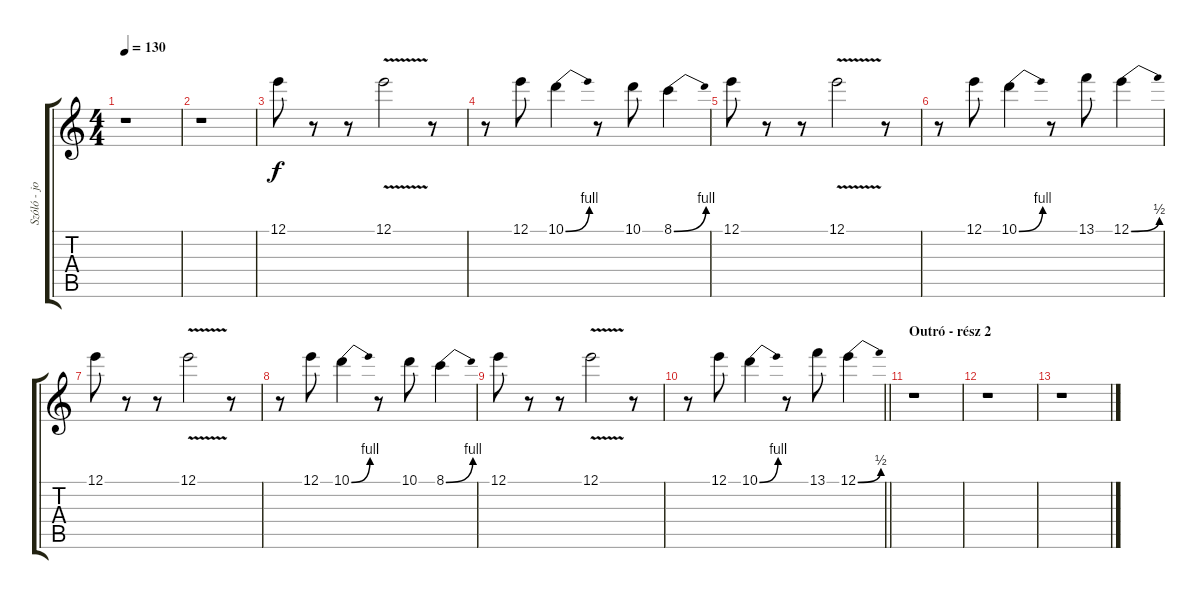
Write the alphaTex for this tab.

\track ("Szóló - jobb" "Szóló - jo") {instrument distortionguitar}
\staff {score tabs}
\tuning (E4 B3 G3 D3 A2 E2) {hide}
\ts (4 4)
\tempo 130
\clef g2
\ks c
r.1{dy f} |
r.1 |
12.1.8 r.8 r.8 12.1{v}.2 r.8 |
r.8 12.1.8 10.1{be (bend 0 0 60 4)}.4 r.8 10.1.8 8.1{be (bend 0 0 60 4)}.4 |
12.1.8 r.8 r.8 12.1{v}.2 r.8 |
r.8 12.1.8 10.1{be (bend 0 0 60 4)}.4 r.8 13.1.8 12.1{be (bend 0 0 60 2)}.4 |
12.1.8 r.8 r.8 12.1{v}.2 r.8 |
r.8 12.1.8 10.1{be (bend 0 0 60 4)}.4 r.8 10.1.8 8.1{be (bend 0 0 60 4)}.4 |
12.1.8 r.8 r.8 12.1{v}.2 r.8 |
\barLineRight lightlight
r.8 12.1.8 10.1{be (bend 0 0 60 4)}.4 r.8 13.1.8 12.1{be (bend 0 0 60 2)}.4 |
\section ("" "Outró - rész 2")
r.1 |
r.1 |
r.1
